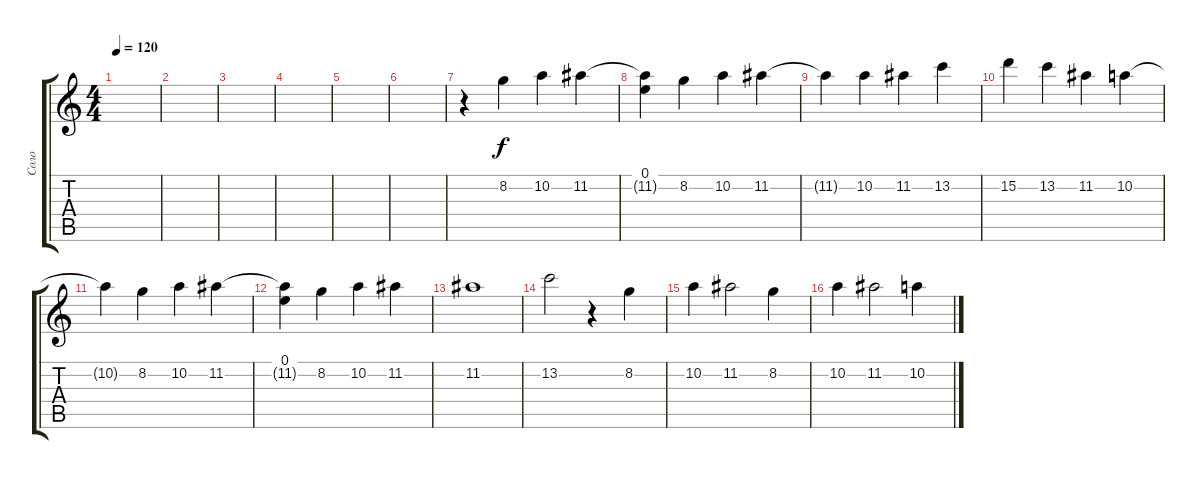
\track ("Соло" "Соло") {instrument overdrivenguitar}
\staff {score tabs}
\tuning (E4 B3 G3 D3 A2 E2) {hide}
\ts (4 4)
\tempo 120
\clef g2
\ks c
|
|
|
|
|
|
r.4 8.2.4 10.2.4 11.2.4 |
(0.1 11.2{t}).4 8.2.4 10.2.4 11.2.4 |
11.2{t}.4 10.2.4 11.2.4 13.2.4 |
15.2.4 13.2.4 11.2.4 10.2.4 |
10.2{t}.4 8.2.4 10.2.4 11.2.4 |
(0.1 11.2{t}).4 8.2.4 10.2.4 11.2.4 |
11.2.1 |
13.2.2 r.4 8.2.4 |
10.2.4 11.2.2 8.2.4 |
10.2.4 11.2.2 10.2.4
